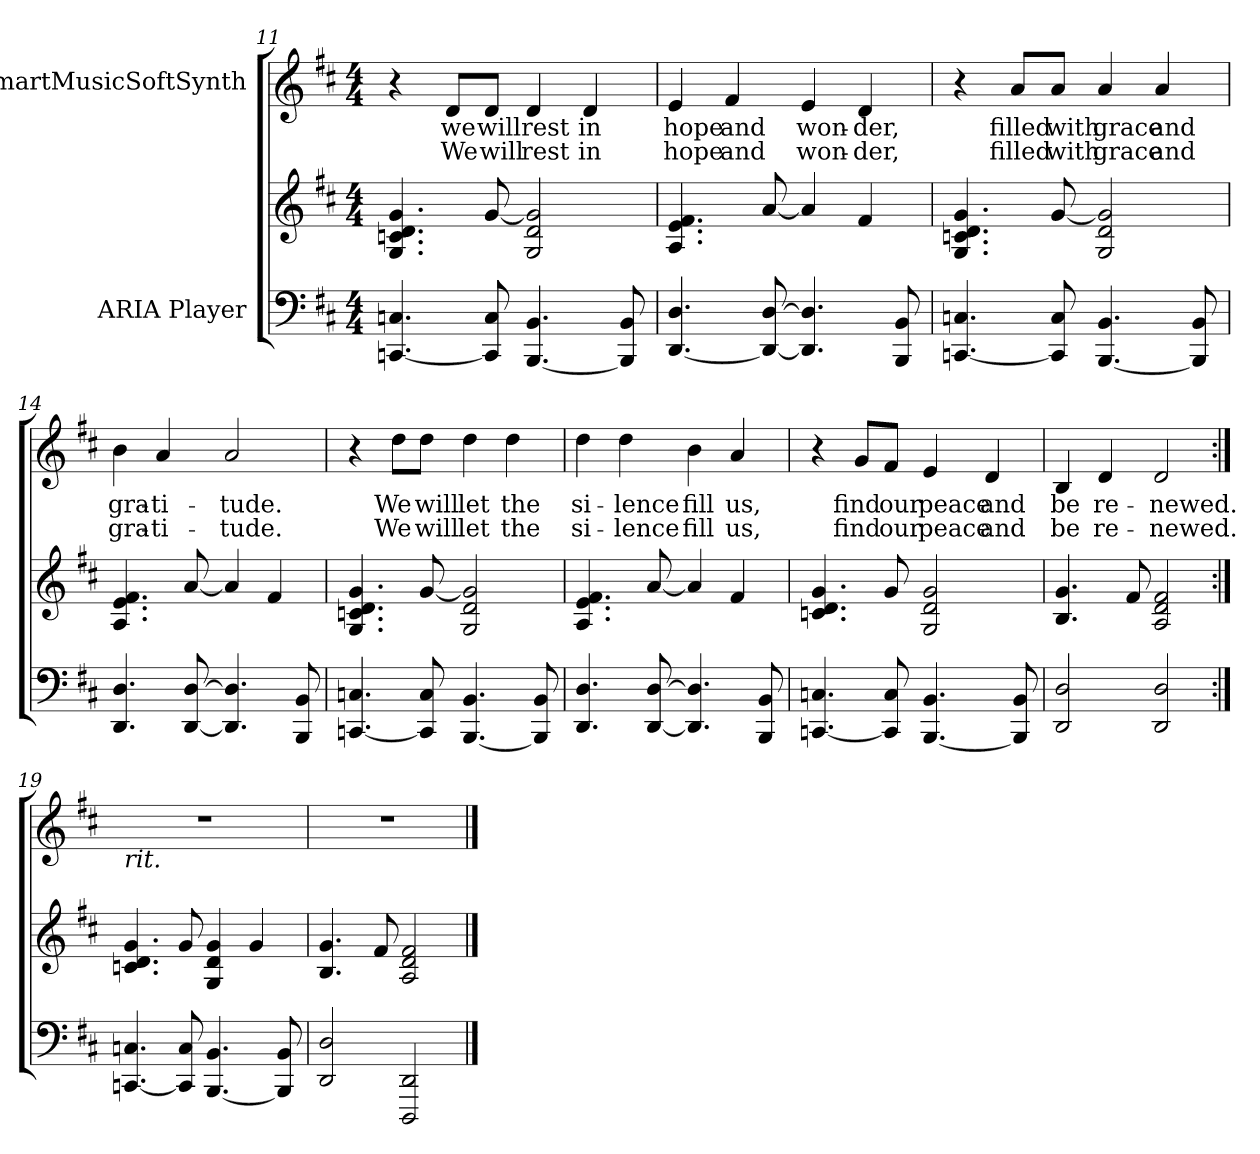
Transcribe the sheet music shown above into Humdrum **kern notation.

**kern	**kern	**kern	**text	**text
*part2	*part2	*part1	*part1	*part1
*staff3	*staff2	*staff1	*staff1	*staff1
*I"ARIA Player	*	*I"SmartMusicSoftSynth	*	*
*clefF4	*clefG2	*clefG2	*	*
*k[f#c#]	*k[f#c#]	*k[f#c#]	*	*
*M4/4	*M4/4	*M4/4	*	*
=11	=11	=11	=11	=11
[4.CCn/ 4.Cn/	4.G/ 4.cn/ 4.d/ 4.g/	4r	.	.
!	!	!	!LO:LY:b	!LO:LY:b
.	.	8d/L	we	We
!	!	!	!LO:LY:b	!LO:LY:b
8CC/] 8C/	[8g/	8d/J	will	will
!	!	!	!LO:LY:b	!LO:LY:b
[4.BBB/ 4.BB/	2G/ 2d/ 2g/]	4d/	rest	rest
!	!	!	!LO:LY:b	!LO:LY:b
.	.	4d/	in	in
8BBB/] 8BB/	.	.	.	.
!!LO:LB:g=z
=12	=12	=12	=12	=12
!	!	!	!LO:LY:b	!LO:LY:b
[4.DD/ 4.D/	4.A/ 4.e/ 4.f#/	4e/	hope	hope
!	!	!	!LO:LY:b	!LO:LY:b
.	.	4f#/	and	and
8DD/_ [8D/	[8a/	.	.	.
!	!	!	!LO:LY:b	!LO:LY:b
4.DD/] 4.D/]	4a/]	4e/	won-	won-
!	!	!	!LO:LY:b	!LO:LY:b
.	4f#/	4d/	-der,	-der,
8BBB/ 8BB/	.	.	.	.
!!LO:LB:g=z
=13	=13	=13	=13	=13
[4.CCn/ 4.Cn/	4.G/ 4.cn/ 4.d/ 4.g/	4r	.	.
!	!	!	!LO:LY:b	!LO:LY:b
.	.	8a/L	filled	filled
!	!	!	!LO:LY:b	!LO:LY:b
8CC/] 8C/	[8g/	8a/J	with	with
!	!	!	!LO:LY:b	!LO:LY:b
[4.BBB/ 4.BB/	2G/ 2d/ 2g/]	4a/	grace	grace
!	!	!	!LO:LY:b	!LO:LY:b
.	.	4a/	and	and
8BBB/] 8BB/	.	.	.	.
=14	=14	=14	=14	=14
!	!	!	!LO:LY:b	!LO:LY:b
4.DD/ 4.D/	4.A/ 4.e/ 4.f#/	4b\	gra-	gra-
!	!	!	!LO:LY:b	!LO:LY:b
.	.	4a/	-ti-	-ti-
[8DD/ [8D/	[8a/	.	.	.
!	!	!	!LO:LY:b	!LO:LY:b
4.DD/] 4.D/]	4a/]	2a/	-tude.	-tude.
.	4f#/	.	.	.
8BBB/ 8BB/	.	.	.	.
=15	=15	=15	=15	=15
[4.CCn/ 4.Cn/	4.G/ 4.cn/ 4.d/ 4.g/	4r	.	.
!	!	!	!LO:LY:b	!LO:LY:b
.	.	8dd\L	We	We
!	!	!	!LO:LY:b	!LO:LY:b
8CC/] 8C/	[8g/	8dd\J	will	will
!	!	!	!LO:LY:b	!LO:LY:b
[4.BBB/ 4.BB/	2G/ 2d/ 2g/]	4dd\	let	let
!	!	!	!LO:LY:b	!LO:LY:b
.	.	4dd\	the	the
8BBB/] 8BB/	.	.	.	.
!!LO:LB:g=z
=16	=16	=16	=16	=16
!	!	!	!LO:LY:b	!LO:LY:b
4.DD/ 4.D/	4.A/ 4.e/ 4.f#/	4dd\	si-	si-
!	!	!	!LO:LY:b	!LO:LY:b
.	.	4dd\	-lence	-lence
[8DD/ [8D/	[8a/	.	.	.
!	!	!	!LO:LY:b	!LO:LY:b
4.DD/] 4.D/]	4a/]	4b\	fill	fill
!	!	!	!LO:LY:b	!LO:LY:b
.	4f#/	4a/	us,	us,
8BBB/ 8BB/	.	.	.	.
!!LO:LB:g=z
=17	=17	=17	=17	=17
[4.CCn/ 4.Cn/	4.cn/ 4.d/ 4.g/	4r	.	.
!	!	!	!LO:LY:b	!LO:LY:b
.	.	8g/L	find	find
!	!	!	!LO:LY:b	!LO:LY:b
8CC/] 8C/	8g/	8f#/J	our	our
!	!	!	!LO:LY:b	!LO:LY:b
[4.BBB/ 4.BB/	2G/ 2d/ 2g/	4e/	peace	peace
!	!	!	!LO:LY:b	!LO:LY:b
.	.	4d/	and	and
8BBB/] 8BB/	.	.	.	.
=18	=18	=18	=18	=18
!	!	!	!LO:LY:b	!LO:LY:b
2DD/ 2D/	4.B/ 4.g/	4B/	be	be
!	!	!	!LO:LY:b	!LO:LY:b
.	.	4d/	re-	re-
.	8f#/	.	.	.
!	!	!	!LO:LY:b	!LO:LY:b
2DD/ 2D/	2A/ 2d/ 2f#/	2d/	-newed.	-newed.
=19:|!	=19:|!	=19:|!	=19:|!	=19:|!
!	!	!LO:TX:b:i:t=rit.	!	!
[4.CCn/ 4.Cn/	4.cn/ 4.d/ 4.g/	1r	.	.
8CC/] 8C/	8g/	.	.	.
[4.BBB/ 4.BB/	4G/ 4d/ 4g/	.	.	.
.	4g/	.	.	.
8BBB/] 8BB/	.	.	.	.
=20	=20	=20	=20	=20
2DD/ 2D/	4.B/ 4.g/	1r	.	.
.	8f#/	.	.	.
2DDD/ 2DD/	2A/ 2d/ 2f#/	.	.	.
==	==	==	==	==
*-	*-	*-	*-	*-
